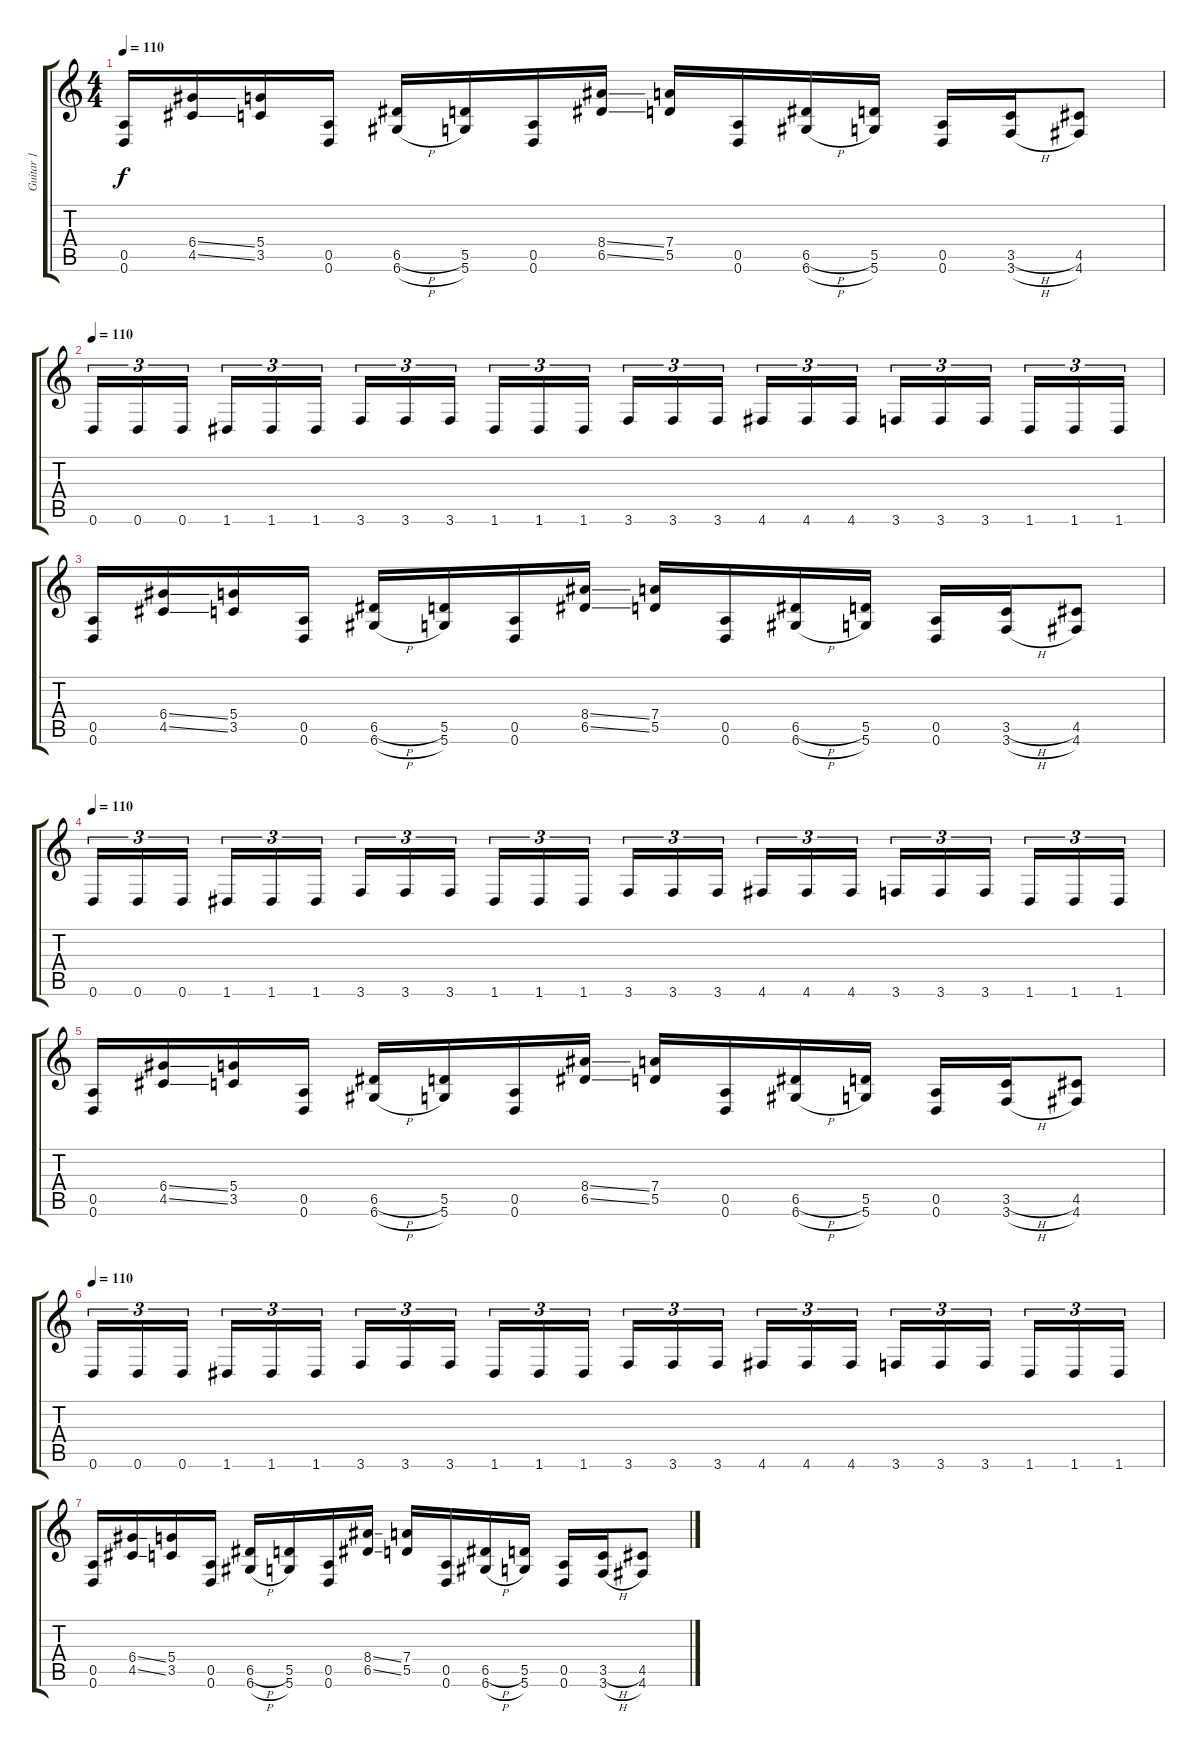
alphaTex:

\track ("Guitar 1" "Guitar 1") {instrument distortionguitar}
\staff {score tabs}
\tuning (E4 B3 G3 D3 A2 D2) {hide}
\ts (4 4)
\tempo 110
\clef g2
\ks c
(0.5 0.6).16{dy f} (6.4{ss} 4.5{ss}).16 (5.4 3.5).16 (0.5 0.6).16 (6.5{h} 6.6{h}).16 (5.5 5.6).16 (0.5 0.6).16 (8.4{ss} 6.5{ss}).16 (7.4 5.5).16 (0.5 0.6).16 (6.5{h} 6.6{h}).16 (5.5 5.6).16 (0.5 0.6).16 (3.5{h} 3.6{h}).16 (4.5 4.6).8 |
\tempo 110
0.6.16{tu (3 2)} 0.6.16{tu (3 2)} 0.6.16{tu (3 2)} 1.6.16{tu (3 2)} 1.6.16{tu (3 2)} 1.6.16{tu (3 2)} 3.6.16{tu (3 2)} 3.6.16{tu (3 2)} 3.6.16{tu (3 2)} 1.6.16{tu (3 2)} 1.6.16{tu (3 2)} 1.6.16{tu (3 2)} 3.6.16{tu (3 2)} 3.6.16{tu (3 2)} 3.6.16{tu (3 2)} 4.6.16{tu (3 2)} 4.6.16{tu (3 2)} 4.6.16{tu (3 2)} 3.6.16{tu (3 2)} 3.6.16{tu (3 2)} 3.6.16{tu (3 2)} 1.6.16{tu (3 2)} 1.6.16{tu (3 2)} 1.6.16{tu (3 2)} |
(0.5 0.6).16 (6.4{ss} 4.5{ss}).16 (5.4 3.5).16 (0.5 0.6).16 (6.5{h} 6.6{h}).16 (5.5 5.6).16 (0.5 0.6).16 (8.4{ss} 6.5{ss}).16 (7.4 5.5).16 (0.5 0.6).16 (6.5{h} 6.6{h}).16 (5.5 5.6).16 (0.5 0.6).16 (3.5{h} 3.6{h}).16 (4.5 4.6).8 |
\tempo 110
0.6.16{tu (3 2)} 0.6.16{tu (3 2)} 0.6.16{tu (3 2)} 1.6.16{tu (3 2)} 1.6.16{tu (3 2)} 1.6.16{tu (3 2)} 3.6.16{tu (3 2)} 3.6.16{tu (3 2)} 3.6.16{tu (3 2)} 1.6.16{tu (3 2)} 1.6.16{tu (3 2)} 1.6.16{tu (3 2)} 3.6.16{tu (3 2)} 3.6.16{tu (3 2)} 3.6.16{tu (3 2)} 4.6.16{tu (3 2)} 4.6.16{tu (3 2)} 4.6.16{tu (3 2)} 3.6.16{tu (3 2)} 3.6.16{tu (3 2)} 3.6.16{tu (3 2)} 1.6.16{tu (3 2)} 1.6.16{tu (3 2)} 1.6.16{tu (3 2)} |
(0.5 0.6).16 (6.4{ss} 4.5{ss}).16 (5.4 3.5).16 (0.5 0.6).16 (6.5{h} 6.6{h}).16 (5.5 5.6).16 (0.5 0.6).16 (8.4{ss} 6.5{ss}).16 (7.4 5.5).16 (0.5 0.6).16 (6.5{h} 6.6{h}).16 (5.5 5.6).16 (0.5 0.6).16 (3.5{h} 3.6{h}).16 (4.5 4.6).8 |
\tempo 110
0.6.16{tu (3 2)} 0.6.16{tu (3 2)} 0.6.16{tu (3 2)} 1.6.16{tu (3 2)} 1.6.16{tu (3 2)} 1.6.16{tu (3 2)} 3.6.16{tu (3 2)} 3.6.16{tu (3 2)} 3.6.16{tu (3 2)} 1.6.16{tu (3 2)} 1.6.16{tu (3 2)} 1.6.16{tu (3 2)} 3.6.16{tu (3 2)} 3.6.16{tu (3 2)} 3.6.16{tu (3 2)} 4.6.16{tu (3 2)} 4.6.16{tu (3 2)} 4.6.16{tu (3 2)} 3.6.16{tu (3 2)} 3.6.16{tu (3 2)} 3.6.16{tu (3 2)} 1.6.16{tu (3 2)} 1.6.16{tu (3 2)} 1.6.16{tu (3 2)} |
(0.5 0.6).16 (6.4{ss} 4.5{ss}).16 (5.4 3.5).16 (0.5 0.6).16 (6.5{h} 6.6{h}).16 (5.5 5.6).16 (0.5 0.6).16 (8.4{ss} 6.5{ss}).16 (7.4 5.5).16 (0.5 0.6).16 (6.5{h} 6.6{h}).16 (5.5 5.6).16 (0.5 0.6).16 (3.5{h} 3.6{h}).16 (4.5 4.6).8
